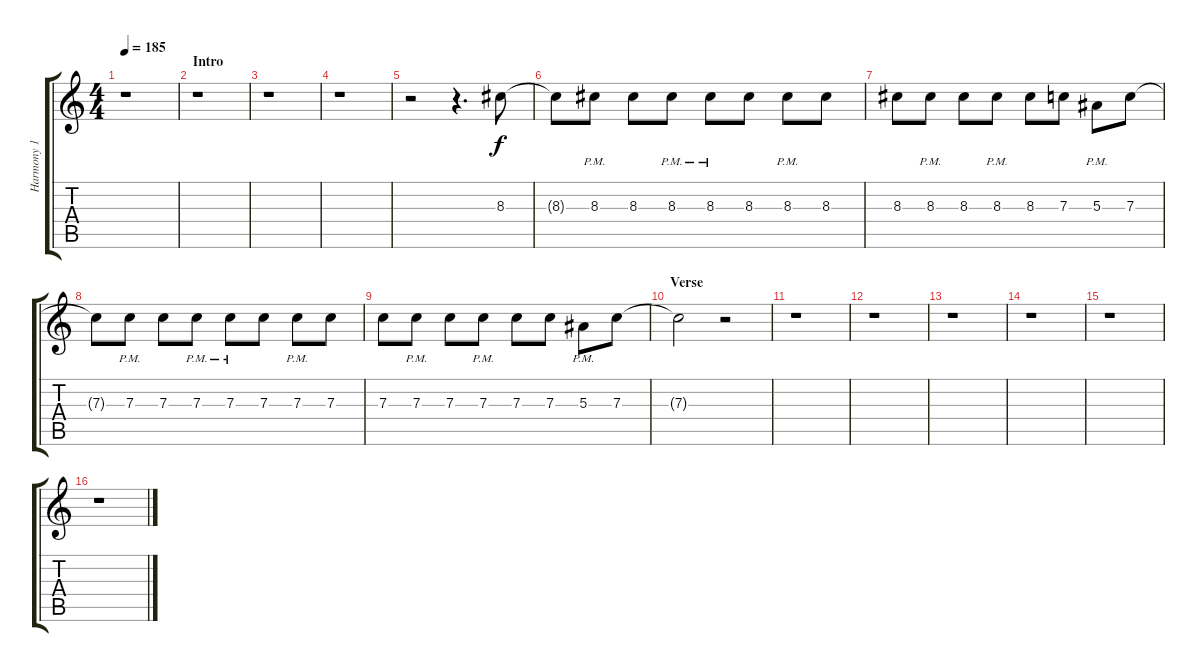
\track ("Harmony 1" "Harmony 1") {instrument overdrivenguitar}
\staff {score tabs}
\tuning (D4 A3 F3 C3 G2 C2) {hide}
\ts (4 4)
\tempo 185
\clef g2
\ks aminor
r.1{dy f instrument overdrivenguitar} |
\section ("" "Intro")
r.1 |
r.1 |
r.1 |
r.2 r.4{d} 8.3.8 |
8.3{t}.8 8.3{pm}.8 8.3.8 8.3{pm}.8 8.3{pm}.8 8.3.8 8.3{pm}.8 8.3.8 |
8.3.8 8.3{pm}.8 8.3.8 8.3{pm}.8 8.3.8 7.3.8 5.3{pm}.8 7.3.8 |
7.3{t}.8 7.3{pm}.8 7.3.8 7.3{pm}.8 7.3{pm}.8 7.3.8 7.3{pm}.8 7.3.8 |
7.3.8 7.3{pm}.8 7.3.8 7.3{pm}.8 7.3.8 7.3.8 5.3{pm}.8 7.3.8 |
\section ("" "Verse")
7.3{t}.2 r.2 |
r.1 |
r.1 |
r.1 |
r.1 |
r.1 |
r.1
